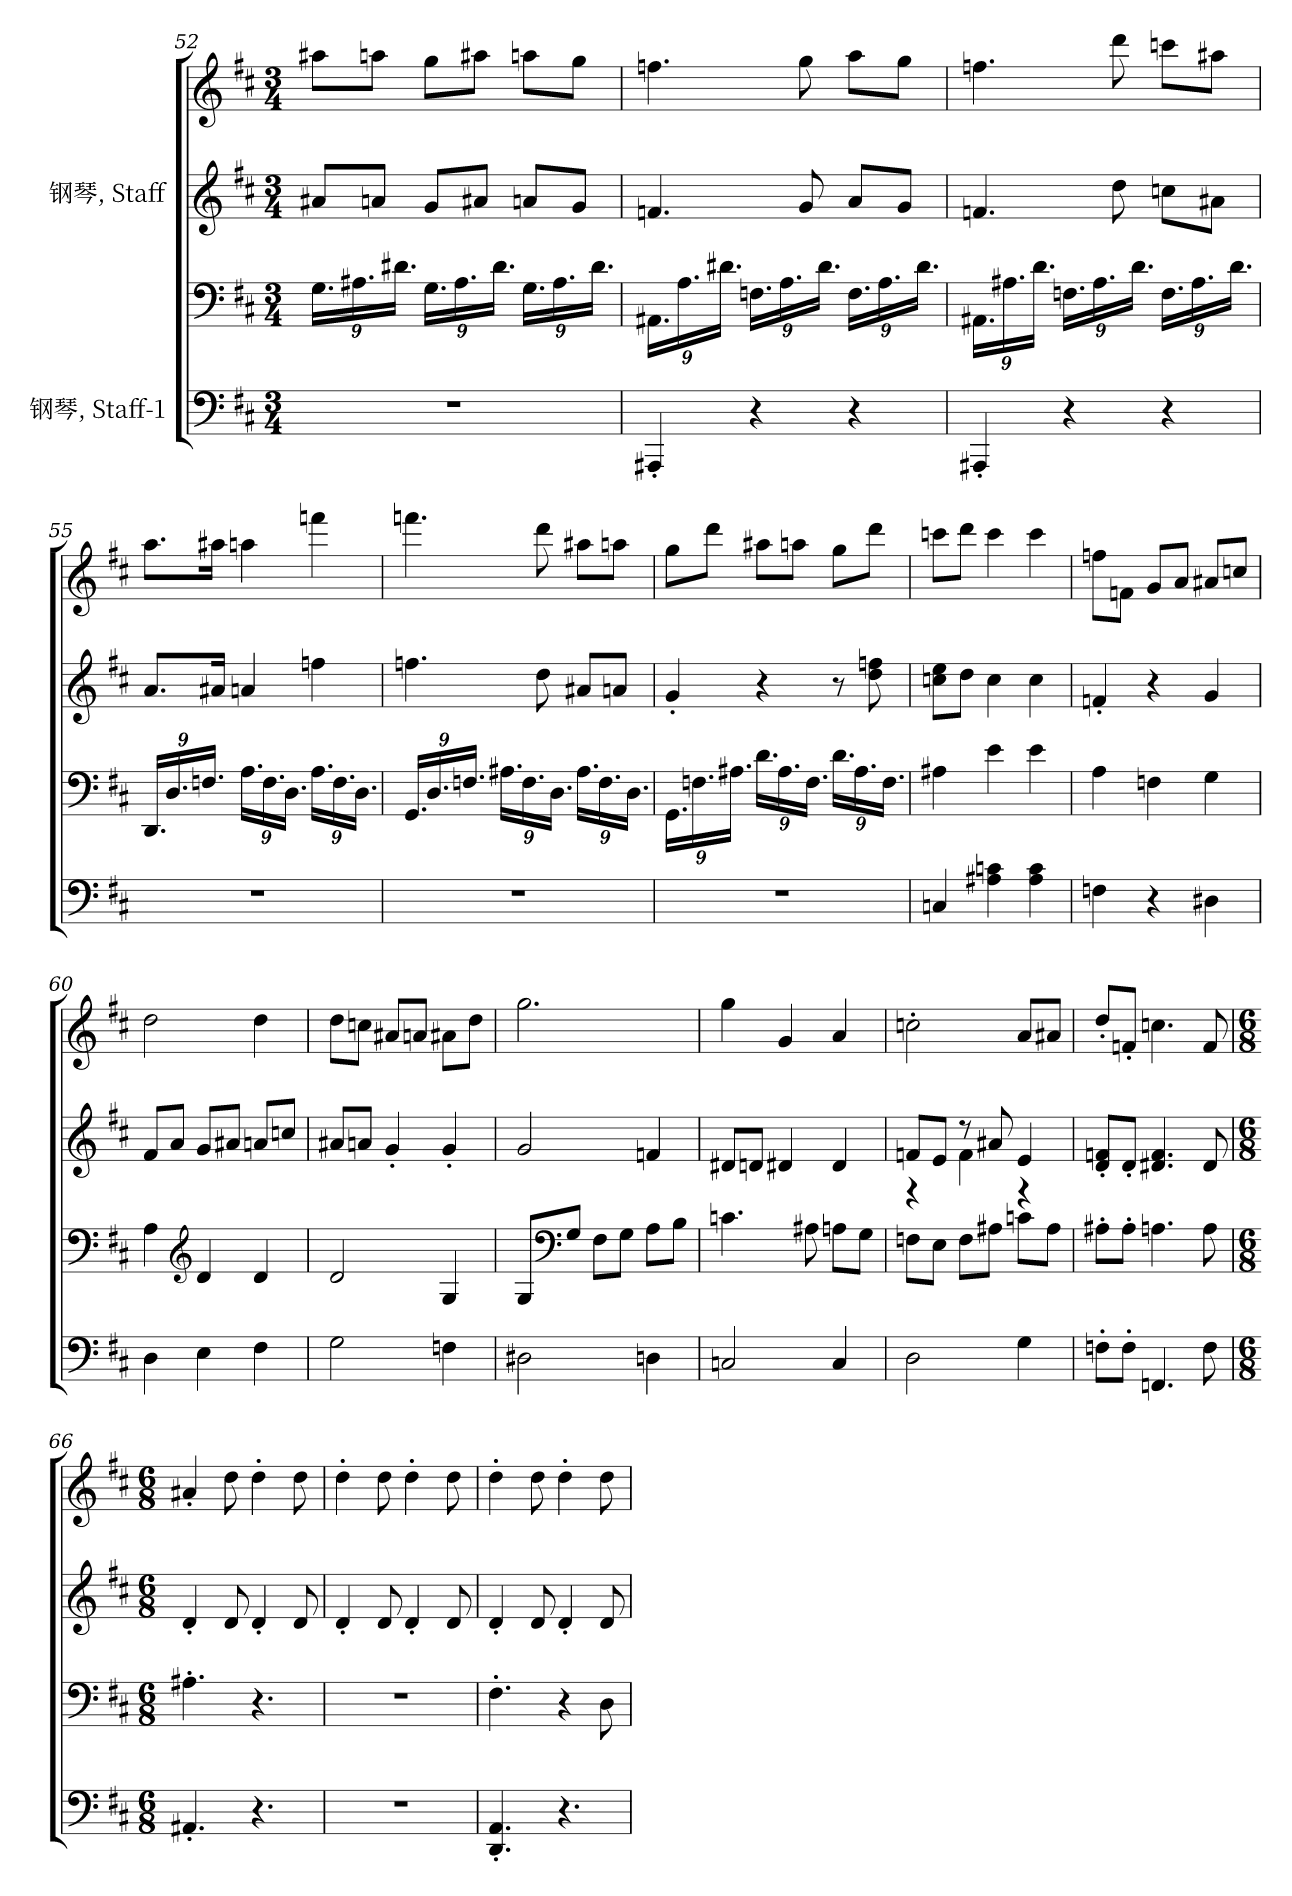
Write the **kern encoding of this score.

**kern	**kern	**kern	**kern
*part2	*part2	*part1	*part1
*staff4	*staff3	*staff2	*staff1
*I"钢琴, Staff-1	*	*I"钢琴, Staff	*
!!LO:LB:g=z
*clefF4	*clefF4	*clefG2	*clefG2
*k[f#c#]	*k[f#c#]	*k[f#c#]	*k[f#c#]
*M3/4	*M3/4	*M3/4	*M3/4
*	*Xbrackettup	*	*
=52	=52	=52	=52
2.r	18.G\LL	8a#X/L	8aa#X\L
.	18.A#X\	.	.
.	.	8an/J	8aan\J
.	18.d#X\JJ	.	.
.	18.G\LL	8g/L	8gg\L
.	18.A#\	.	.
.	.	8a#X/J	8aa#X\J
.	18.d#\JJ	.	.
.	18.G\LL	8an/L	8aan\L
.	18.A#\	.	.
.	.	8g/J	8gg\J
.	18.d#\JJ	.	.
=53	=53	=53	=53
4AAA#X'/	18.AA#X\LL	4.fn/	4.ffn\
.	18.A\	.	.
.	18.d#X\JJ	.	.
4r	18.Fn\LL	.	.
.	18.A\	.	.
.	.	8g/	8gg\
.	18.d#\JJ	.	.
4r	18.F\LL	8a/L	8aa\L
.	18.A\	.	.
.	.	8g/J	8gg\J
.	18.d#\JJ	.	.
!!LO:PB:g=z
=54	=54	=54	=54
4AAA#X'/	18.AA#X\LL	4.fn/	4.ffn\
.	18.A#X\	.	.
.	18.d\JJ	.	.
4r	18.Fn\LL	.	.
.	18.A#\	.	.
.	.	8dd\	8ddd\
.	18.d\JJ	.	.
4r	18.F\LL	8ccn\L	8cccn\L
.	18.A#\	.	.
.	.	8a#X\J	8aa#X\J
.	18.d\JJ	.	.
=55	=55	=55	=55
2.r	18.DD/LL	8.a/L	8.aa\L
.	18.D/	.	.
.	18.Fn/JJ	.	.
.	.	16a#X/Jk	16aa#X\Jk
.	18.A\LL	4an/	4aan\
.	18.F\	.	.
.	18.D\JJ	.	.
.	18.A\LL	4ffn\	4fffn\
.	18.F\	.	.
.	18.D\JJ	.	.
!!LO:LB:g=z
=56	=56	=56	=56
2.r	18.GG/LL	4.ffn\	4.fffn\
.	18.D/	.	.
.	18.Fn/JJ	.	.
.	18.A#X\LL	.	.
.	18.F\	.	.
.	.	8dd\	8ddd\
.	18.D\JJ	.	.
.	18.A#\LL	8a#X/L	8aa#X\L
.	18.F\	.	.
.	.	8an/J	8aan\J
.	18.D\JJ	.	.
=57	=57	=57	=57
2.r	18.GG\LL	4g'/	8gg\L
.	18.Fn\	.	.
.	.	.	8ddd\J
.	18.A#X\JJ	.	.
.	18.d\LL	4r	8aa#X\L
.	18.A#\	.	.
.	.	.	8aan\J
.	18.F\JJ	.	.
.	18.d\LL	8r	8gg\L
.	18.A#\	.	.
.	.	8dd\ 8ffn\	8ddd\J
.	18.F\JJ	.	.
=58	=58	=58	=58
4Cn/	4A#X\	8ccn\ 8ee\L	8cccn\L
.	.	8dd\J	8ddd\J
4A#X\ 4cn\	4e\	4cc\	4ccc\
4A#\ 4c\	4e\	4cc\	4ccc\
!!LO:LB:g=z
=59	=59	=59	=59
4Fn\	4A\	4fn'/	8ffn\L
.	.	.	8fn\J
4r	4Fn\	4r	8g/L
.	.	.	8a/J
4D#X\	4G\	4g/	8a#X/L
.	.	.	8ccn/J
=60	=60	=60	=60
4D\	4A\	8f#/L	2dd\
.	.	8a/J	.
*	*clefG2	*	*
4E\	4d/	8g/L	.
.	.	8a#X/J	.
4F#\	4d/	8an/L	4dd\
.	.	8ccn/J	.
=61	=61	=61	=61
2G\	2d/	8a#X/L	8dd\L
.	.	8an/J	8ccn\J
.	.	4g'/	8a#X/L
.	.	.	8an/J
4Fn\	4G/	4g'/	8a#X\L
.	.	.	8dd\J
=62	=62	=62	=62
2D#X\	8G/L	2g/	2.gg\
*	*clefF4	*	*
.	8G/J	.	.
.	8F#\L	.	.
.	8G\J	.	.
4Dn\	8A\L	4fn/	.
.	8B\J	.	.
!!LO:PB:g=z
=63	=63	=63	=63
2Cn/	4.cn\	8d#X/L	4gg\
.	.	8dn/J	.
.	.	4d#X/	4g/
.	8A#X\	.	.
4C/	8An\L	4d#/	4a/
.	8G\J	.	.
=64	=64	=64	=64
*	*	*^	*
2D\	8Fn\L	8fn/L	4r	2ccn'\
.	8E\J	8e/J	.	.
.	8F\L	8r	4f\	.
.	8A#X\J	8a#X/	.	.
4G\	8cn\L	4e/	4r	8a/L
.	8A#\J	.	.	8a#X/J
*	*	*v	*v	*
=65	=65	=65	=65
8Fn'\L	8A#X'\L	8d/' 8fn/'L	8dd'/L
8F'\J	8A#'\J	8d'/J	8fn'/J
4.FFn/	4.An\	4.d#X/ 4.f/	4.ccn\
8F\	8A\	8d#/	8f/
=66	=66	=66	=66
*M6/8	*M6/8	*M6/8	*M6/8
*	*	*	*MM140
4.AA#X'/	4.A#X'\	4d'/	4a#X'/
.	.	8d/	8dd\
4.r	4.r	4d'/	4dd'\
.	.	8d/	8dd\
=67	=67	=67	=67
2.r	2.r	4d'/	4dd'\
.	.	8d/	8dd\
.	.	4d'/	4dd'\
.	.	8d/	8dd\
!!LO:LB:g=z
=68	=68	=68	=68
4.DD/' 4.AA/'	4.F#'\	4d'/	4dd'\
.	.	8d/	8dd\
4.r	4r	4d'/	4dd'\
.	8D\	8d/	8dd\
=	=	=	=
*-	*-	*-	*-
